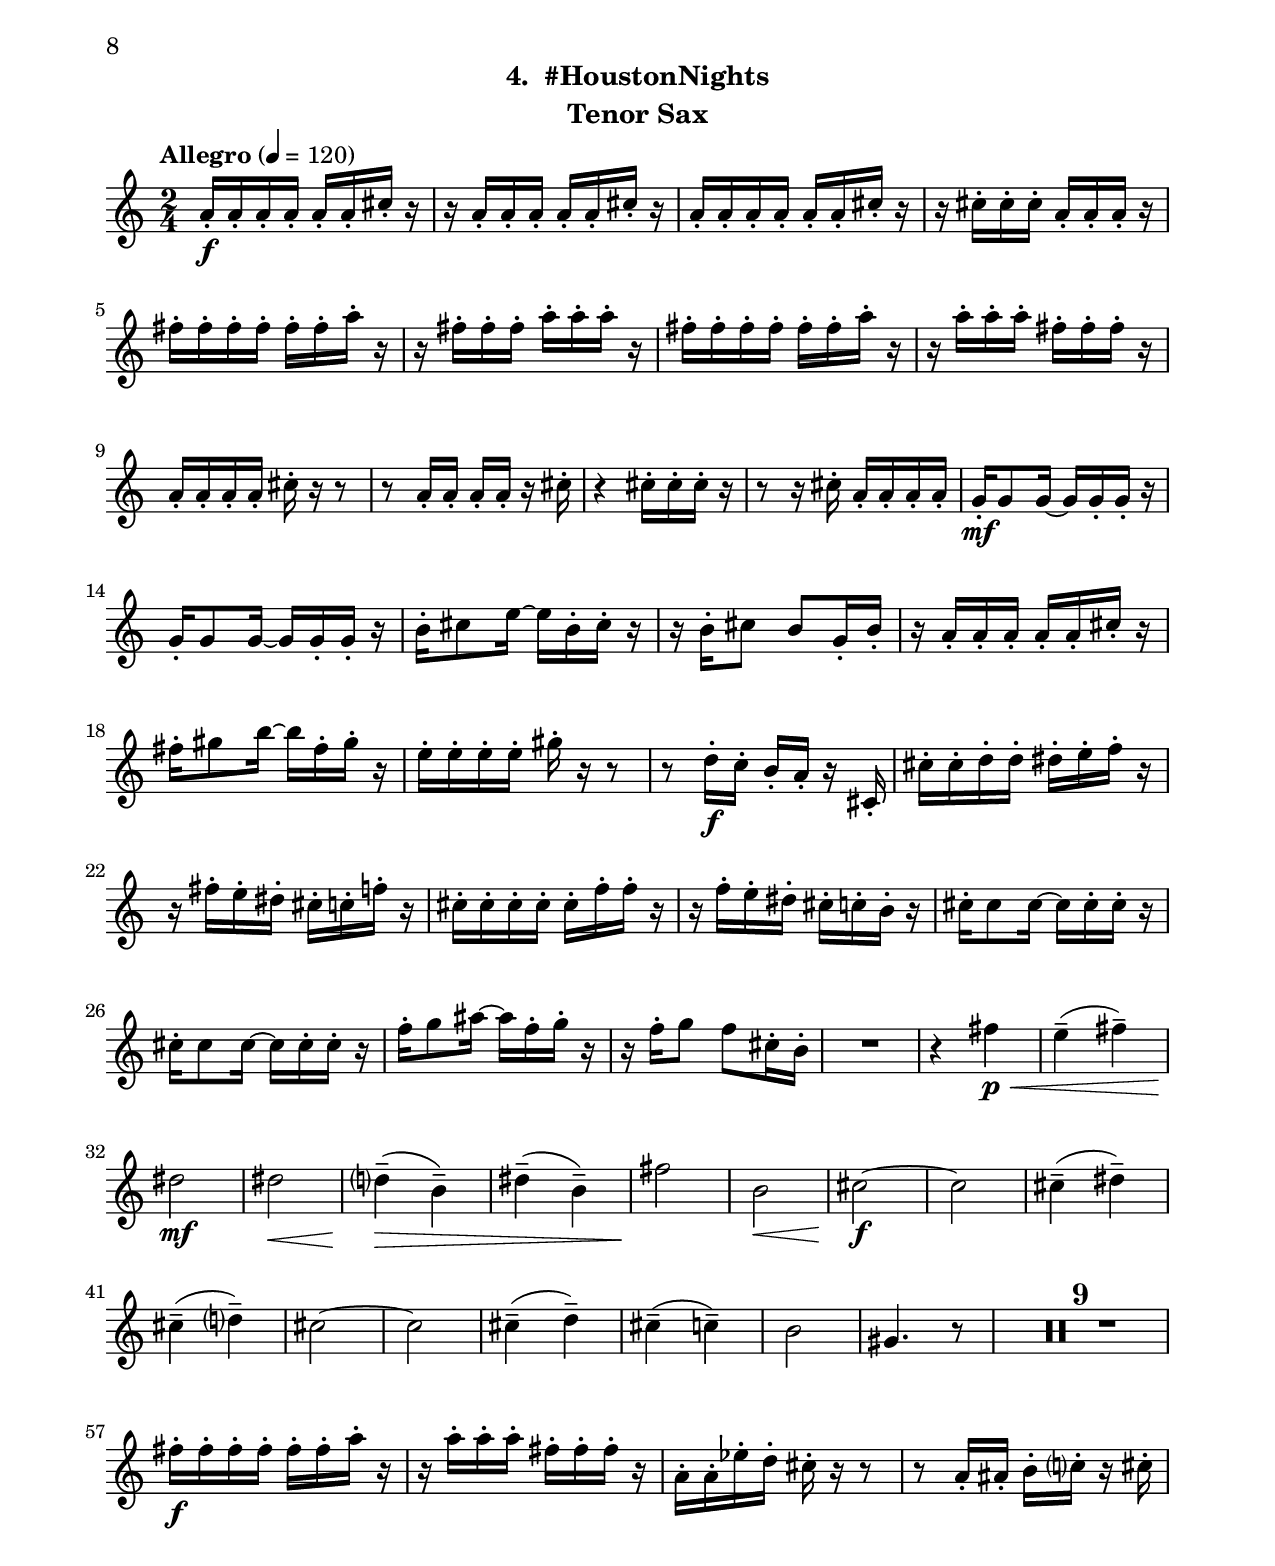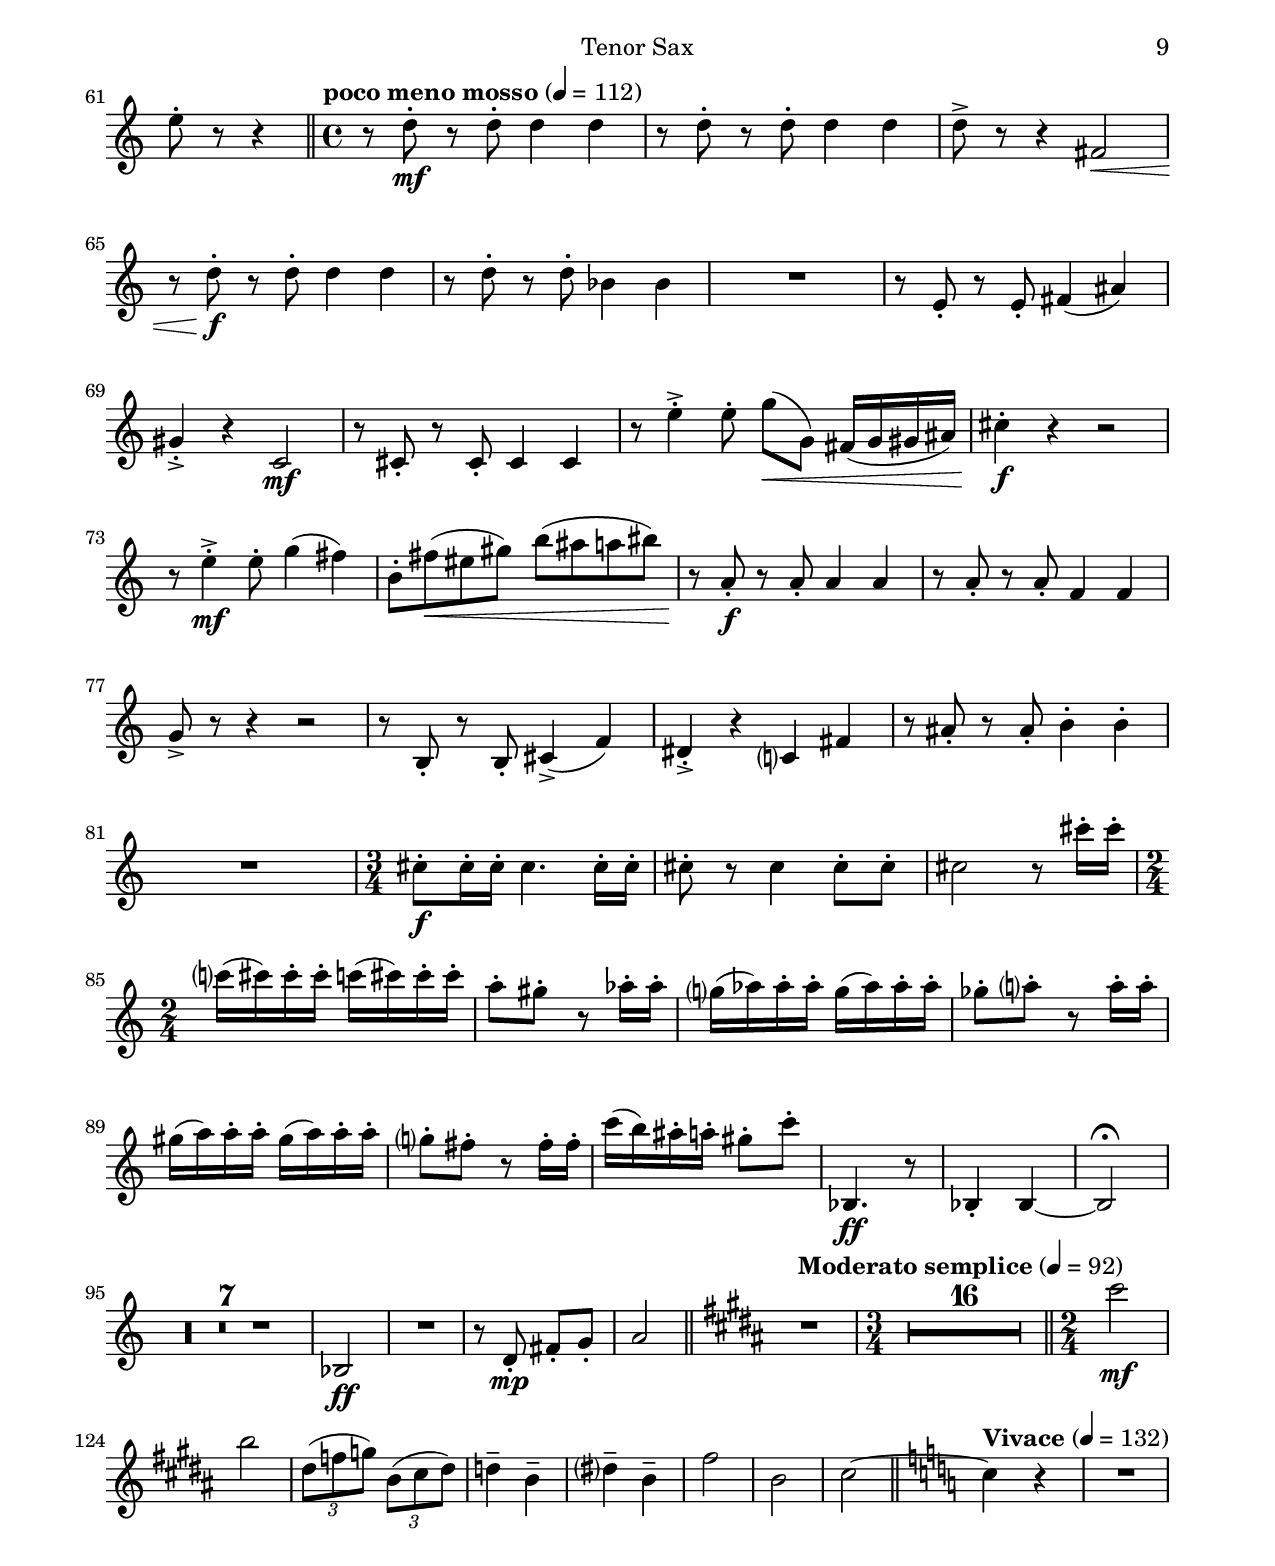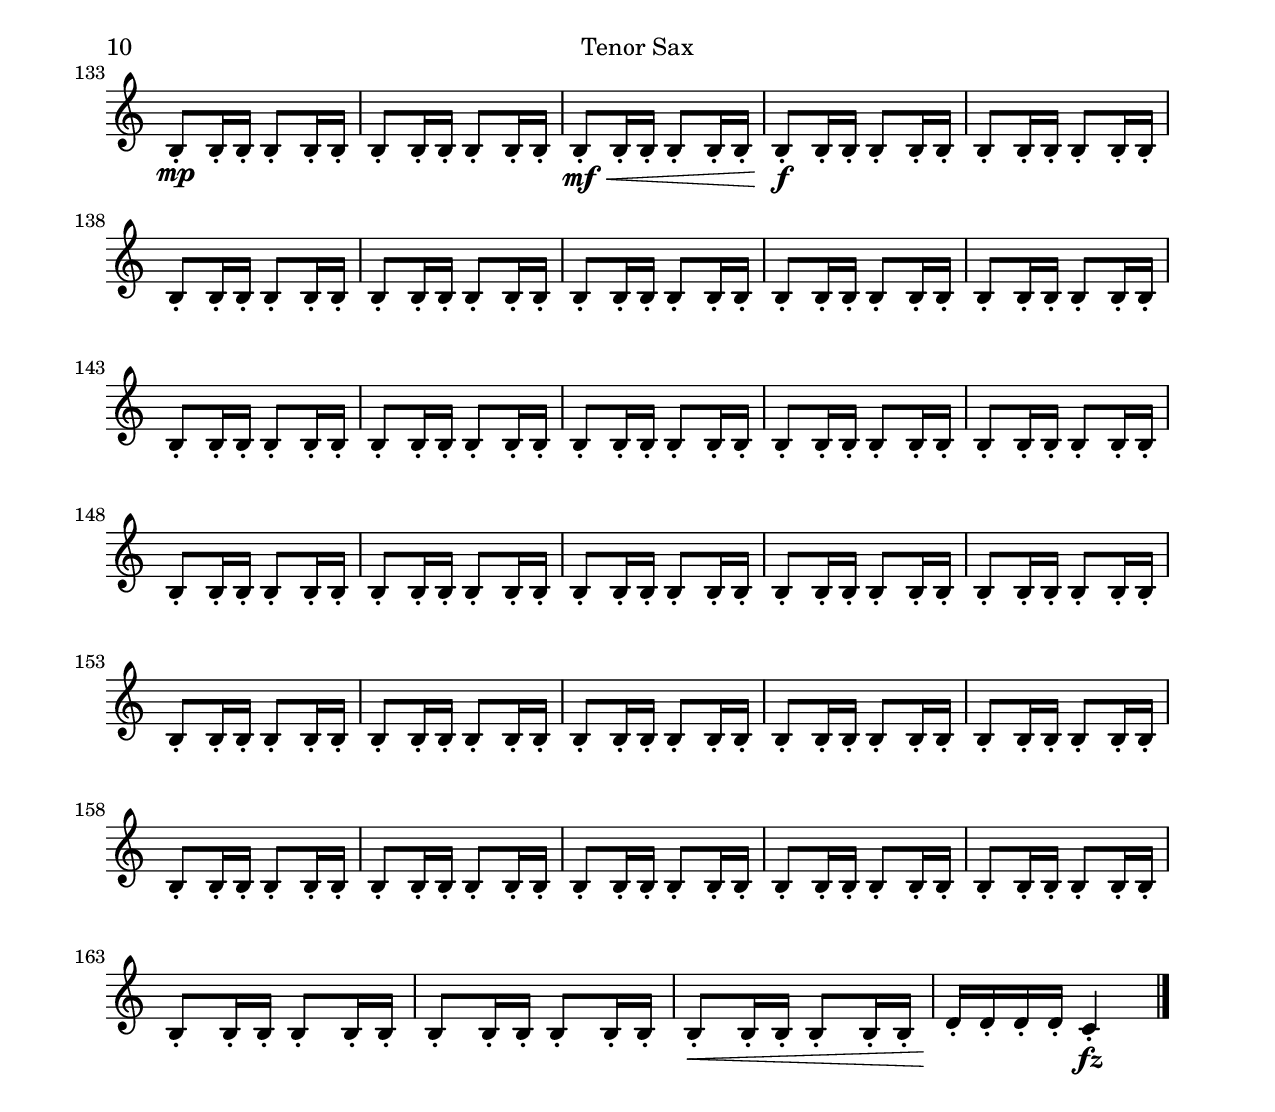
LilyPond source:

\version "2.12.0"
#(set-default-paper-size "letter")
#(set-global-staff-size 21)

\paper {
  line-width    = 180\mm
  left-margin   = 20\mm
  top-margin    = 10\mm
  bottom-margin = 15\mm
  indent = 0 \mm 
  ragged-bottom = ##f  
  first-page-number = 8				%% CHANGE NUMBER
  print-first-page-number = ##t  
  two-sided = ##t
  binding-offset = 0.25\in
  }

\header {
  subtitle = "4.  #HoustonNights"		%% CHANGE TITLE
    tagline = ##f
    instrument = "Tenor Sax"                     %% CHANGE INSTRUMENT NAME
    }

AvoiceAA = \relative c'{
    \clef treble
    %staffkeysig
    \key c \major 
    %bartimesig: 
    \time 2/4 
    \tempo "Allegro" 4 = 120
    a'16-.  \f a-.  a-.  a-.  a-.  a-.  cis-.  r      | % 1
    r a-.  a-.  a-.  a-.  a-.  cis-.  r      | % 2
    a-.  a-.  a-.  a-.  a-.  a-.  cis-.  r      | % 3
    r cis-.  cis-.  cis-.  a-.  a-.  a-.  r      | % 4
    fis'-.  fis-.  fis-.  fis-.  fis-.  fis-.  a-.  r      | % 5
    r fis-.  fis-.  fis-.  a-.  a-.  a-.  r      | % 6
    fis-.  fis-.  fis-.  fis-.  fis-.  fis-.  a-.  r      | % 7
    r a-.  a-.  a-.  fis-.  fis-.  fis-.  r      | % 8
    a,-.  a-.  a-.  a-.  cis-.  r r8      | % 9
    r a16-.  a-.  a-.  a-.  r cis-.       | % 10
    r4 cis16-.  cis-.  cis-.  r      | % 11
    r8 r16 cis-.  a-.  a-.  a-.  a-.       | % 12
    g-.  \mf g8 g16~ g g-.  g-.  r      | % 13
    g-.  g8 g16~ g g-.  g-.  r      | % 14
    b-.  cis8 e16~ e b-.  cis-.  r      | % 15
    r b-.  cis8 b g16-.  b-.       | % 16
    r a-.  a-.  a-.  a-.  a-.  cis-.  r      | % 17
    fis-.  gis8 b16~ b fis-.  gis-.  r      | % 18
    e-.  e-.  e-.  e-.  gis-.  r r8      | % 19
    r d16-.  \f c-.  b-.  a-.  r cis,-.       | % 20
    cis'-.  cis-.  d-.  d-.  dis-.  e-.  f-.  r      | % 21
    r fis-.  e-.  dis-.  cis-.  c-.  f-.  r      | % 22
    cis-.  cis-.  cis-.  cis-.  cis-.  f-.  f-.  r      | % 23
    r f-.  e-.  dis-.  cis-.  c-.  b-.  r      | % 24
    cis-.  cis8 cis16~ cis cis-.  cis-.  r      | % 25
    cis-.  cis8 cis16~ cis cis-.  cis-.  r      | % 26
    f-.  g8 ais16~ ais f-.  g-.  r      | % 27
    r16 f-.  g8 f cis16-.  b-.       | % 28
    R2  | % 
    r4 fis' \< \p      | % 30
    e-- ( fis-- )      | % 31
    dis2 \mf      | % 32
    dis \<     | % 33
    d4-- ( \> b-- )      | % 34
    dis-- ( b-- )      | % 35
    fis'2 \!     | % 36
    b, \<      | % 37
    cis~ \f      | % 38
    cis      | % 39
    cis4-- ( dis-- )      | % 40
    cis-- ( d-- )      | % 41
    cis2~      | % 42
    cis      | % 43
    cis4-- ( d-- )      | % 44
    cis-- ( c-- )      | % 45
    b2      | % 46
    gis4. r8      | % 47
    R2 *9  | % 
    fis'16-.  \f fis-.  fis-.  fis-.  fis-.  fis-.  a-.  r      | % 57
    r a-.  a-.  a-.  fis-.  fis-.  fis-.  r      | % 58
    a,-.  a-.  ees'-.  d-.  cis-.  r r8      | % 59
    r a16-.  ais-.  b-.  c-.  r cis-.       | % 60
    e8-.  r r4  \bar "||"      | % 61
    %bartimesig: 
    \time 4/4 
    \tempo "poco meno mosso" 4 = 112
    r8 d-.  \mf r d-.  d4 d      | % 62
    r8 d-.  r d-.  d4 d      | % 63
    d8->  r r4 fis,2 \<     | % 64
    r8 d'-. \f r d-.  d4 d      | % 65
    r8 d-.  r d-.  bes4 bes      | % 66
    R1  | % 
    r8 e,-.  r e-.  fis4( ais)      | % 68
    gis-> -.  r c,2 \mf      | % 69
    r8 cis-.  r cis-.  cis4 cis      | % 70
    r8 e'4-. ->  e8-.  g( \< g,) fis16( g gis ais)     | % 71
    cis4-. \f r r2      | % 72
    r8 e4-. -> \mf  e8-.  g4( fis)      | % 73
    b,8-.  fis'( \< eis gis) b( ais a bis)      | % 74
    r \! a,-.  \f r a-.  a4 a      | % 75
    r8 a-.  r a-.  f4 f      | % 76
    g8->  r r4 r2      | % 77
    r8 b,-.  r b-.  cis4->(  f)      | % 78
    dis-> -.  r c fis      | % 79
    r8 ais-.  r ais-.  b4-.  b-.       | % 80
    R1  | % 
    %bartimesig: 
    \time 3/4 
    cis8-.  \f cis16-.  cis-.  cis4. cis16-.  cis-.       | % 82
    cis8-.  r cis4 cis8-.  cis-.       | % 83
    cis2 r8 cis'16-.  cis-.       | % 84
    %bartimesig: 
    \time 2/4 
    c16( cis) cis-.  cis-.  c( cis) cis-.  cis-.       | % 85
    a8-.  gis-.  r aes16-.  aes-.       | % 86
    g( aes) aes-.  aes-.  g( aes) aes-.  aes-.       | % 87
    ges8-.  a-.  r a16-.  a-.       | % 88
    gis( a) a-.  a-.  gis( a) a-.  a-.       | % 89
    g8-.  fis-.  r fis16-.  fis-.       | % 90
    c'( b) ais-.  a-.  gis8-.  c-.       | % 91
    bes,,4. \ff r8      | % 92
    bes4-.  bes~      | % 93
    bes2\fermata       | % 94
    R2 *7  | % 
    bes2 \ff      | % 102
    R2  | % 
    r8 d-.  \mp fis-.  g-.       | % 104
    a2    \bar "||"      | % 105
    %barkeysig: 
    \key b \major 
    \tempo "Moderato semplice" 4 = 92  
    R2  | % 106
    %bartimesig: 
    \time 3/4 
    R2. *16     \bar "||"     | % 
    %bartimesig: 
    \time 2/4 
    cis'2 \mf      | % 123
    b      | % 124
    \times 2/3{dis,8( f g)  } \times 2/3{b,( cis dis)  }      | % 125
    d4--  b--       | % 126
    dis--  b--       | % 127
    fis'2      | % 128
    b,      | % 129
    cis2~   \bar "||"      | % 130
    %barkeysig: 
    \key c \major 
    \tempo "Vivace" 4 = 132
    cis4 r      | % 131
    R2  | % 
    \pageBreak
    b,8-.  \mp b16-.  b-.  b8-.  b16-.  b-.       | % 133
    b8-.  b16-.  b-.  b8-.  b16-.  b-.       | % 134
    b8-.  \< \mf b16-.  b-.  b8-.  b16-.  b-.       | % 135
    b8-.  \! \f b16-.  b-.  b8-.  b16-.  b-.       | % 136
    b8-.  b16-.  b-.  b8-.  b16-.  b-.       | % 137
    b8-.  b16-.  b-.  b8-.  b16-.  b-.       | % 138
    b8-.  b16-.  b-.  b8-.  b16-.  b-.       | % 139
    b8-.  b16-.  b-.  b8-.  b16-.  b-.       | % 140
    b8-.  b16-.  b-.  b8-.  b16-.  b-.       | % 141
    b8-.  b16-.  b-.  b8-.  b16-.  b-.       | % 142
    b8-.  b16-.  b-.  b8-.  b16-.  b-.       | % 143
    b8-.  b16-.  b-.  b8-.  b16-.  b-.       | % 144
    b8-.  b16-.  b-.  b8-.  b16-.  b-.       | % 145
    b8-.  b16-.  b-.  b8-.  b16-.  b-.       | % 146
    b8-.  b16-.  b-.  b8-.  b16-.  b-.       | % 147
    b8-.  b16-.  b-.  b8-.  b16-.  b-.       | % 148
    b8-.  b16-.  b-.  b8-.  b16-.  b-.       | % 149
    b8-.  b16-.  b-.  b8-.  b16-.  b-.       | % 150
    b8-.  b16-.  b-.  b8-.  b16-.  b-.       | % 151
    b8-.  b16-.  b-.  b8-.  b16-.  b-.       | % 152
    b8-.  b16-.  b-.  b8-.  b16-.  b-.       | % 153
    b8-.  b16-.  b-.  b8-.  b16-.  b-.       | % 154
    b8-.  b16-.  b-.  b8-.  b16-.  b-.       | % 155
    b8-.  b16-.  b-.  b8-.  b16-.  b-.       | % 156
    b8-.  b16-.  b-.  b8-.  b16-.  b-.       | % 157
    b8-.  b16-.  b-.  b8-.  b16-.  b-.       | % 158
    b8-.  b16-.  b-.  b8-.  b16-.  b-.       | % 159
    b8-.  b16-.  b-.  b8-.  b16-.  b-.       | % 160
    b8-.  b16-.  b-.  b8-.  b16-.  b-.       | % 161
    b8-.  b16-.  b-.  b8-.  b16-.  b-.       | % 162
    b8-.  b16-.  b-.  b8-.  b16-.  b-.       | % 163
    b8-.  b16-.  b-.  b8-.  b16-.  b-.       | % 164
    b8-. \< b16-.  b-.  b8-.  b16-.  b-.       | % 165
    d16-. \!  d-.  d-.  d-.  c4-.  \fz \bar "|." 
}% end of last bar in partorvoice

ApartA =  << 
        \context Voice = AvoiceAA{ \AvoiceAA }
        >> 


\score { 
    << 
        \context Staff = ApartA << 
            \ApartA
        >>

      \set Score.skipBars = ##t
       #(set-accidental-style 'modern-cautionary)
      \set Score.markFormatter = #format-mark-box-letters %%boxed rehearsal-marks
  >>
}%% end of score-block 
